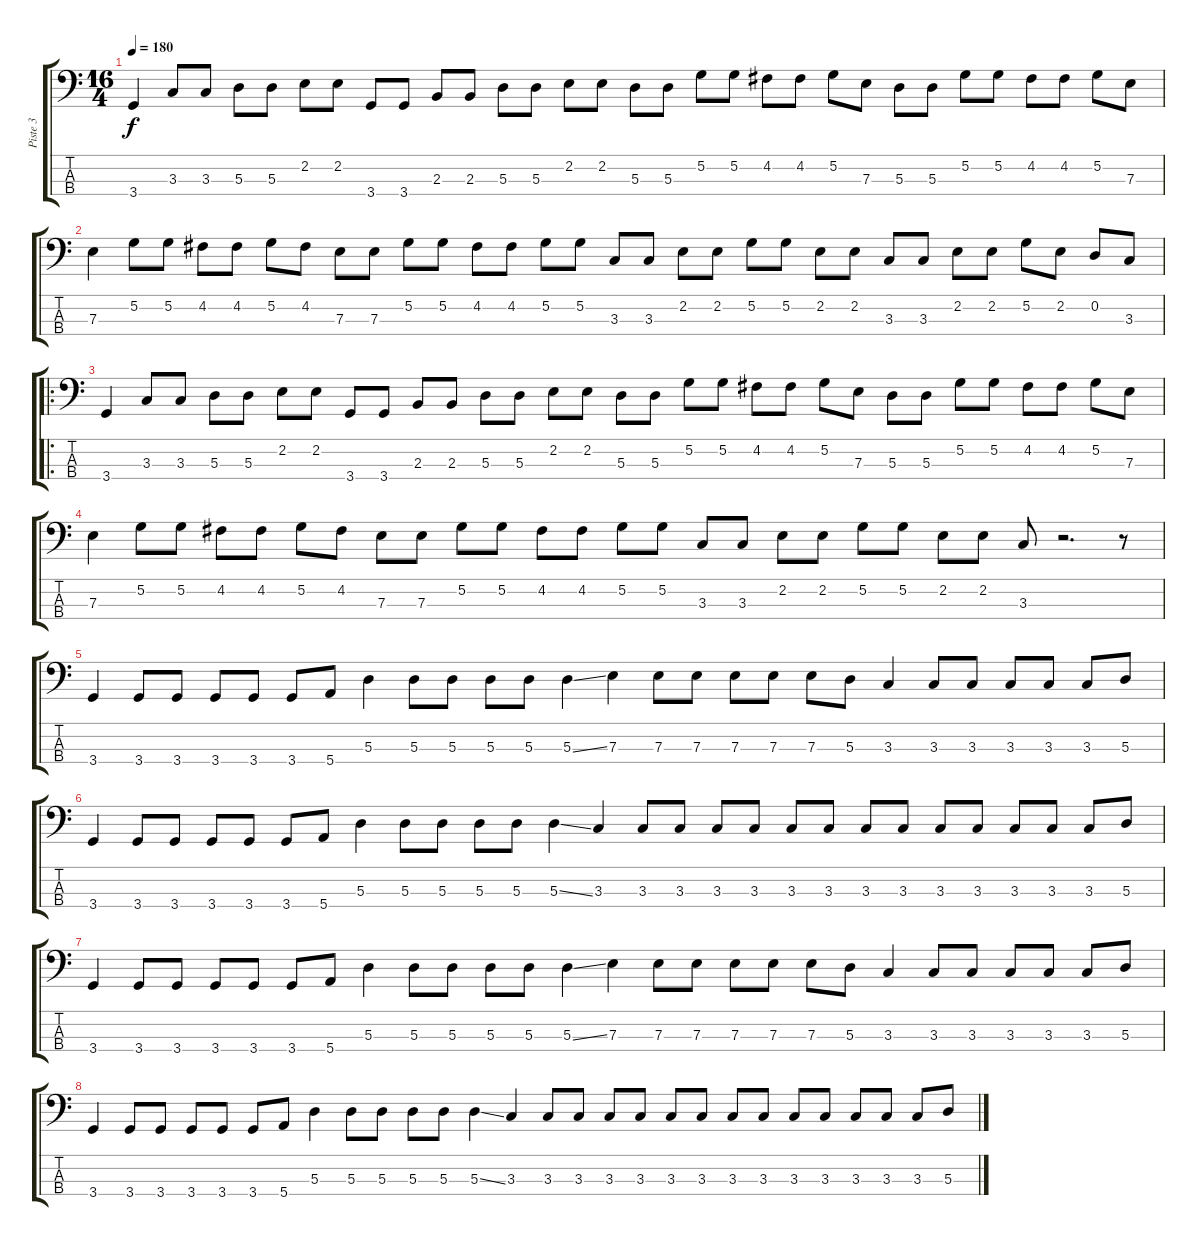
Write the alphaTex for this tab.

\track ("Piste 3" "Piste 3") {instrument electricbassfinger}
\staff {score tabs}
\tuning (G2 D2 A1 E1) {hide}
\ts (16 4)
\tempo 180
\clef f4
\ks c
3.4.4{dy f} 3.3.8 3.3.8 5.3.8 5.3.8 2.2.8 2.2.8 3.4.8 3.4.8 2.3.8 2.3.8 5.3.8 5.3.8 2.2.8 2.2.8 5.3.8 5.3.8 5.2.8 5.2.8 4.2.8 4.2.8 5.2.8 7.3.8 5.3.8 5.3.8 5.2.8 5.2.8 4.2.8 4.2.8 5.2.8 7.3.8 |
7.3.4 5.2.8 5.2.8 4.2.8 4.2.8 5.2.8 4.2.8 7.3.8 7.3.8 5.2.8 5.2.8 4.2.8 4.2.8 5.2.8 5.2.8 3.3.8 3.3.8 2.2.8 2.2.8 5.2.8 5.2.8 2.2.8 2.2.8 3.3.8 3.3.8 2.2.8 2.2.8 5.2.8 2.2.8 0.2.8 3.3.8 |
\ro
3.4.4 3.3.8 3.3.8 5.3.8 5.3.8 2.2.8 2.2.8 3.4.8 3.4.8 2.3.8 2.3.8 5.3.8 5.3.8 2.2.8 2.2.8 5.3.8 5.3.8 5.2.8 5.2.8 4.2.8 4.2.8 5.2.8 7.3.8 5.3.8 5.3.8 5.2.8 5.2.8 4.2.8 4.2.8 5.2.8 7.3.8 |
7.3.4 5.2.8 5.2.8 4.2.8 4.2.8 5.2.8 4.2.8 7.3.8 7.3.8 5.2.8 5.2.8 4.2.8 4.2.8 5.2.8 5.2.8 3.3.8 3.3.8 2.2.8 2.2.8 5.2.8 5.2.8 2.2.8 2.2.8 3.3.8 r.2{d} r.8 |
3.4.4 3.4.8 3.4.8 3.4.8 3.4.8 3.4.8 5.4.8 5.3.4 5.3.8 5.3.8 5.3.8 5.3.8 5.3{ss}.4 7.3.4 7.3.8 7.3.8 7.3.8 7.3.8 7.3.8 5.3.8 3.3.4 3.3.8 3.3.8 3.3.8 3.3.8 3.3.8 5.3.8 |
3.4.4 3.4.8 3.4.8 3.4.8 3.4.8 3.4.8 5.4.8 5.3.4 5.3.8 5.3.8 5.3.8 5.3.8 5.3{ss}.4 3.3.4 3.3.8 3.3.8 3.3.8 3.3.8 3.3.8 3.3.8 3.3.8 3.3.8 3.3.8 3.3.8 3.3.8 3.3.8 3.3.8 5.3.8 |
3.4.4 3.4.8 3.4.8 3.4.8 3.4.8 3.4.8 5.4.8 5.3.4 5.3.8 5.3.8 5.3.8 5.3.8 5.3{ss}.4 7.3.4 7.3.8 7.3.8 7.3.8 7.3.8 7.3.8 5.3.8 3.3.4 3.3.8 3.3.8 3.3.8 3.3.8 3.3.8 5.3.8 |
3.4.4 3.4.8 3.4.8 3.4.8 3.4.8 3.4.8 5.4.8 5.3.4 5.3.8 5.3.8 5.3.8 5.3.8 5.3{ss}.4 3.3.4 3.3.8 3.3.8 3.3.8 3.3.8 3.3.8 3.3.8 3.3.8 3.3.8 3.3.8 3.3.8 3.3.8 3.3.8 3.3.8 5.3.8
